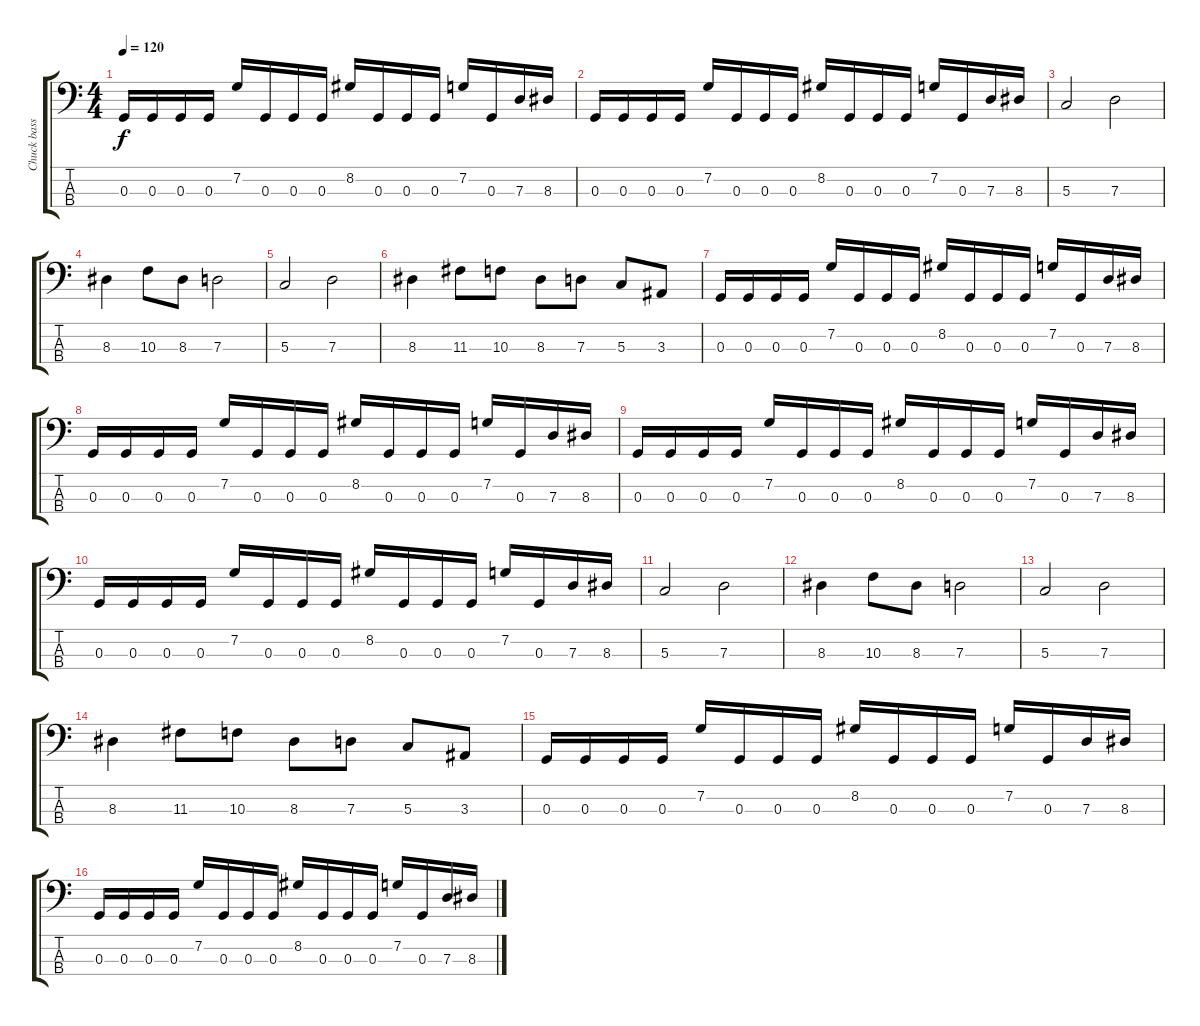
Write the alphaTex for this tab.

\track ("Chuck bass" "Chuck bass") {instrument electricbassfinger}
\staff {score tabs}
\tuning (F2 C2 G1 D1) {hide}
\ts (4 4)
\tempo 120
\clef f4
\ks c
0.3.16{dy f} 0.3.16 0.3.16 0.3.16 7.2.16 0.3.16 0.3.16 0.3.16 8.2.16 0.3.16 0.3.16 0.3.16 7.2.16 0.3.16 7.3.16 8.3.16 |
0.3.16 0.3.16 0.3.16 0.3.16 7.2.16 0.3.16 0.3.16 0.3.16 8.2.16 0.3.16 0.3.16 0.3.16 7.2.16 0.3.16 7.3.16 8.3.16 |
5.3.2 7.3.2 |
8.3.4 10.3.8 8.3.8 7.3.2 |
5.3.2 7.3.2 |
8.3.4 11.3.8 10.3.8 8.3.8 7.3.8 5.3.8 3.3.8 |
0.3.16 0.3.16 0.3.16 0.3.16 7.2.16 0.3.16 0.3.16 0.3.16 8.2.16 0.3.16 0.3.16 0.3.16 7.2.16 0.3.16 7.3.16 8.3.16 |
0.3.16 0.3.16 0.3.16 0.3.16 7.2.16 0.3.16 0.3.16 0.3.16 8.2.16 0.3.16 0.3.16 0.3.16 7.2.16 0.3.16 7.3.16 8.3.16 |
0.3.16 0.3.16 0.3.16 0.3.16 7.2.16 0.3.16 0.3.16 0.3.16 8.2.16 0.3.16 0.3.16 0.3.16 7.2.16 0.3.16 7.3.16 8.3.16 |
0.3.16 0.3.16 0.3.16 0.3.16 7.2.16 0.3.16 0.3.16 0.3.16 8.2.16 0.3.16 0.3.16 0.3.16 7.2.16 0.3.16 7.3.16 8.3.16 |
5.3.2 7.3.2 |
8.3.4 10.3.8 8.3.8 7.3.2 |
5.3.2 7.3.2 |
8.3.4 11.3.8 10.3.8 8.3.8 7.3.8 5.3.8 3.3.8 |
0.3.16 0.3.16 0.3.16 0.3.16 7.2.16 0.3.16 0.3.16 0.3.16 8.2.16 0.3.16 0.3.16 0.3.16 7.2.16 0.3.16 7.3.16 8.3.16 |
0.3.16 0.3.16 0.3.16 0.3.16 7.2.16 0.3.16 0.3.16 0.3.16 8.2.16 0.3.16 0.3.16 0.3.16 7.2.16 0.3.16 7.3.16 8.3.16
